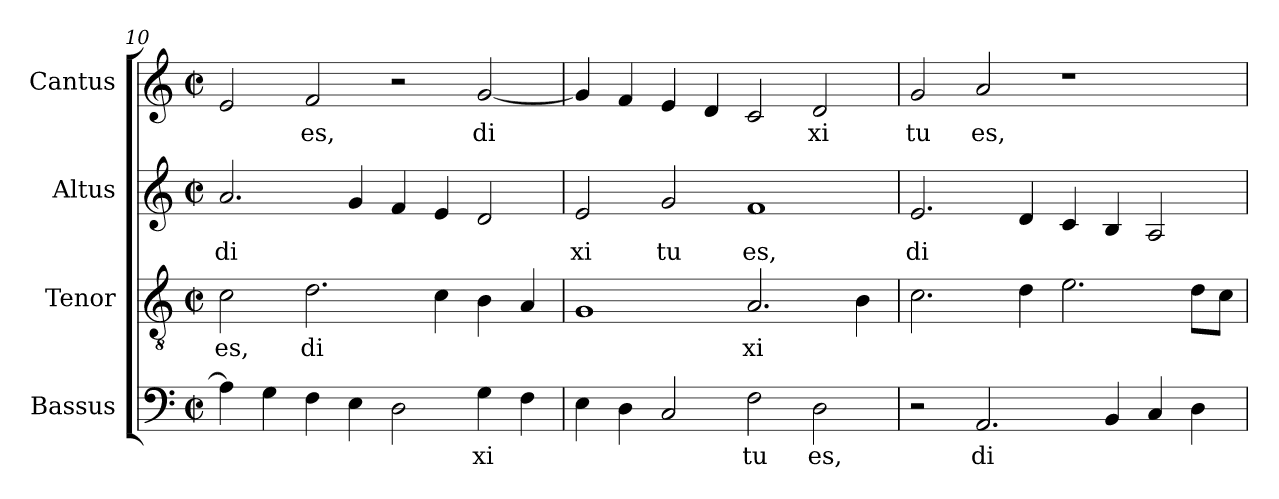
**kern	**text	**kern	**text	**kern	**text	**kern	**text
*part4	*part4	*part3	*part3	*part2	*part2	*part1	*part1
*staff4	*staff4	*staff3	*staff3	*staff2	*staff2	*staff1	*staff1
*I"Bassus	*	*I"Tenor	*	*I"Altus	*	*I"Cantus	*
*clefF4	*	*clefGv2	*	*clefG2	*	*clefG2	*
*k[]	*	*k[]	*	*k[]	*	*k[]	*
*C:	*	*C:	*	*C:	*	*C:	*
*M2/2	*	*M2/2	*	*M2/2	*	*M2/2	*
*met(c|)	*	*met(c|)	*	*met(c|)	*	*met(c|)	*
=10	=10	=10	=10	=10	=10	=10	=10
!	!LO:LY:b:cj	!	!LO:LY:b:cj	!	!LO:LY:b:cj	!	!LO:LY:b:cj
4A\]	.	2c\	es,	2.a/	di	2e/	.
!	!LO:LY:b:cj	!	!	!	!	!	!
4G\	.	.	.	.	.	.	.
!	!LO:LY:b:cj	!	!LO:LY:b:cj	!	!	!	!LO:LY:b:cj
4F\	.	2.d\	di-	.	.	2f/	es,
!	!LO:LY:b:cj	!	!	!	!LO:LY:b:cj	!	!
4E\	.	.	.	4g/	.	.	.
!	!LO:LY:b:cj	!	!	!	!LO:LY:b:cj	!	!
2D\	.	.	.	4f/	.	2r	.
!	!	!	!LO:LY:b:cj	!	!LO:LY:b:cj	!	!
.	.	4c\	--	4e/	.	.	.
!	!LO:LY:b:cj	!	!LO:LY:b:cj	!	!LO:LY:b:cj	!	!LO:LY:b:cj
4G\	xi	4B\	--	2d/	.	[<2g/	di
!	!LO:LY:b:cj	!	!LO:LY:b:cj	!	!	!	!
4F\	.	4A/	--	.	.	.	.
!!LO:PB:g=z
=11	=11	=11	=11	=11	=11	=11	=11
!	!LO:LY:b:cj	!	!LO:LY:b:cj	!	!LO:LY:b:cj	!	!LO:LY:b:cj
4E\	.	1G	--	2e/	xi	4g/]	.
!	!LO:LY:b:cj	!	!	!	!	!	!LO:LY:b:cj
4D\	.	.	.	.	.	4f/	.
!	!LO:LY:b:cj	!	!	!	!LO:LY:b:cj	!	!LO:LY:b:cj
2C/	.	.	.	2g/	tu	4e/	.
!	!	!	!	!	!	!	!LO:LY:b:cj
.	.	.	.	.	.	4d/	.
!	!LO:LY:b:cj	!	!LO:LY:b:cj	!	!LO:LY:b:cj	!	!LO:LY:b:cj
2F\	tu	2.A/	-xi	1f	es,	2c/	.
!	!LO:LY:b:cj	!	!	!	!	!	!LO:LY:b:cj
2D\	es,	.	.	.	.	2d/	xi
!	!	!	!LO:LY:b:cj	!	!	!	!
.	.	4B\	.	.	.	.	.
=12	=12	=12	=12	=12	=12	=12	=12
!	!	!	!LO:LY:b:cj	!	!LO:LY:b:cj	!	!LO:LY:b:cj
2r	.	2.c\	.	2.e/	di	2g/	tu
!	!LO:LY:b:cj	!	!	!	!	!	!LO:LY:b:cj
2.AA/	di-	.	.	.	.	2a/	es,
!	!	!	!LO:LY:b:cj	!	!LO:LY:b:cj	!	!
.	.	4d\	.	4d/	.	.	.
!	!	!	!LO:LY:b:cj	!	!LO:LY:b:cj	!	!
.	.	2.e\	.	4c/	.	1r	.
!	!LO:LY:b:cj	!	!	!	!LO:LY:b:cj	!	!
4BB/	--	.	.	4B/	.	.	.
!	!LO:LY:b:cj	!	!	!	!LO:LY:b:cj	!	!
4C/	--	.	.	2A/	.	.	.
!	!LO:LY:b:cj	!	!LO:LY:b:cj	!	!	!	!
4D\	--	8d\L	.	.	.	.	.
!	!	!	!LO:LY:b:cj	!	!	!	!
.	.	8c\J	.	.	.	.	.
=	=	=	=	=	=	=	=
*-	*-	*-	*-	*-	*-	*-	*-
